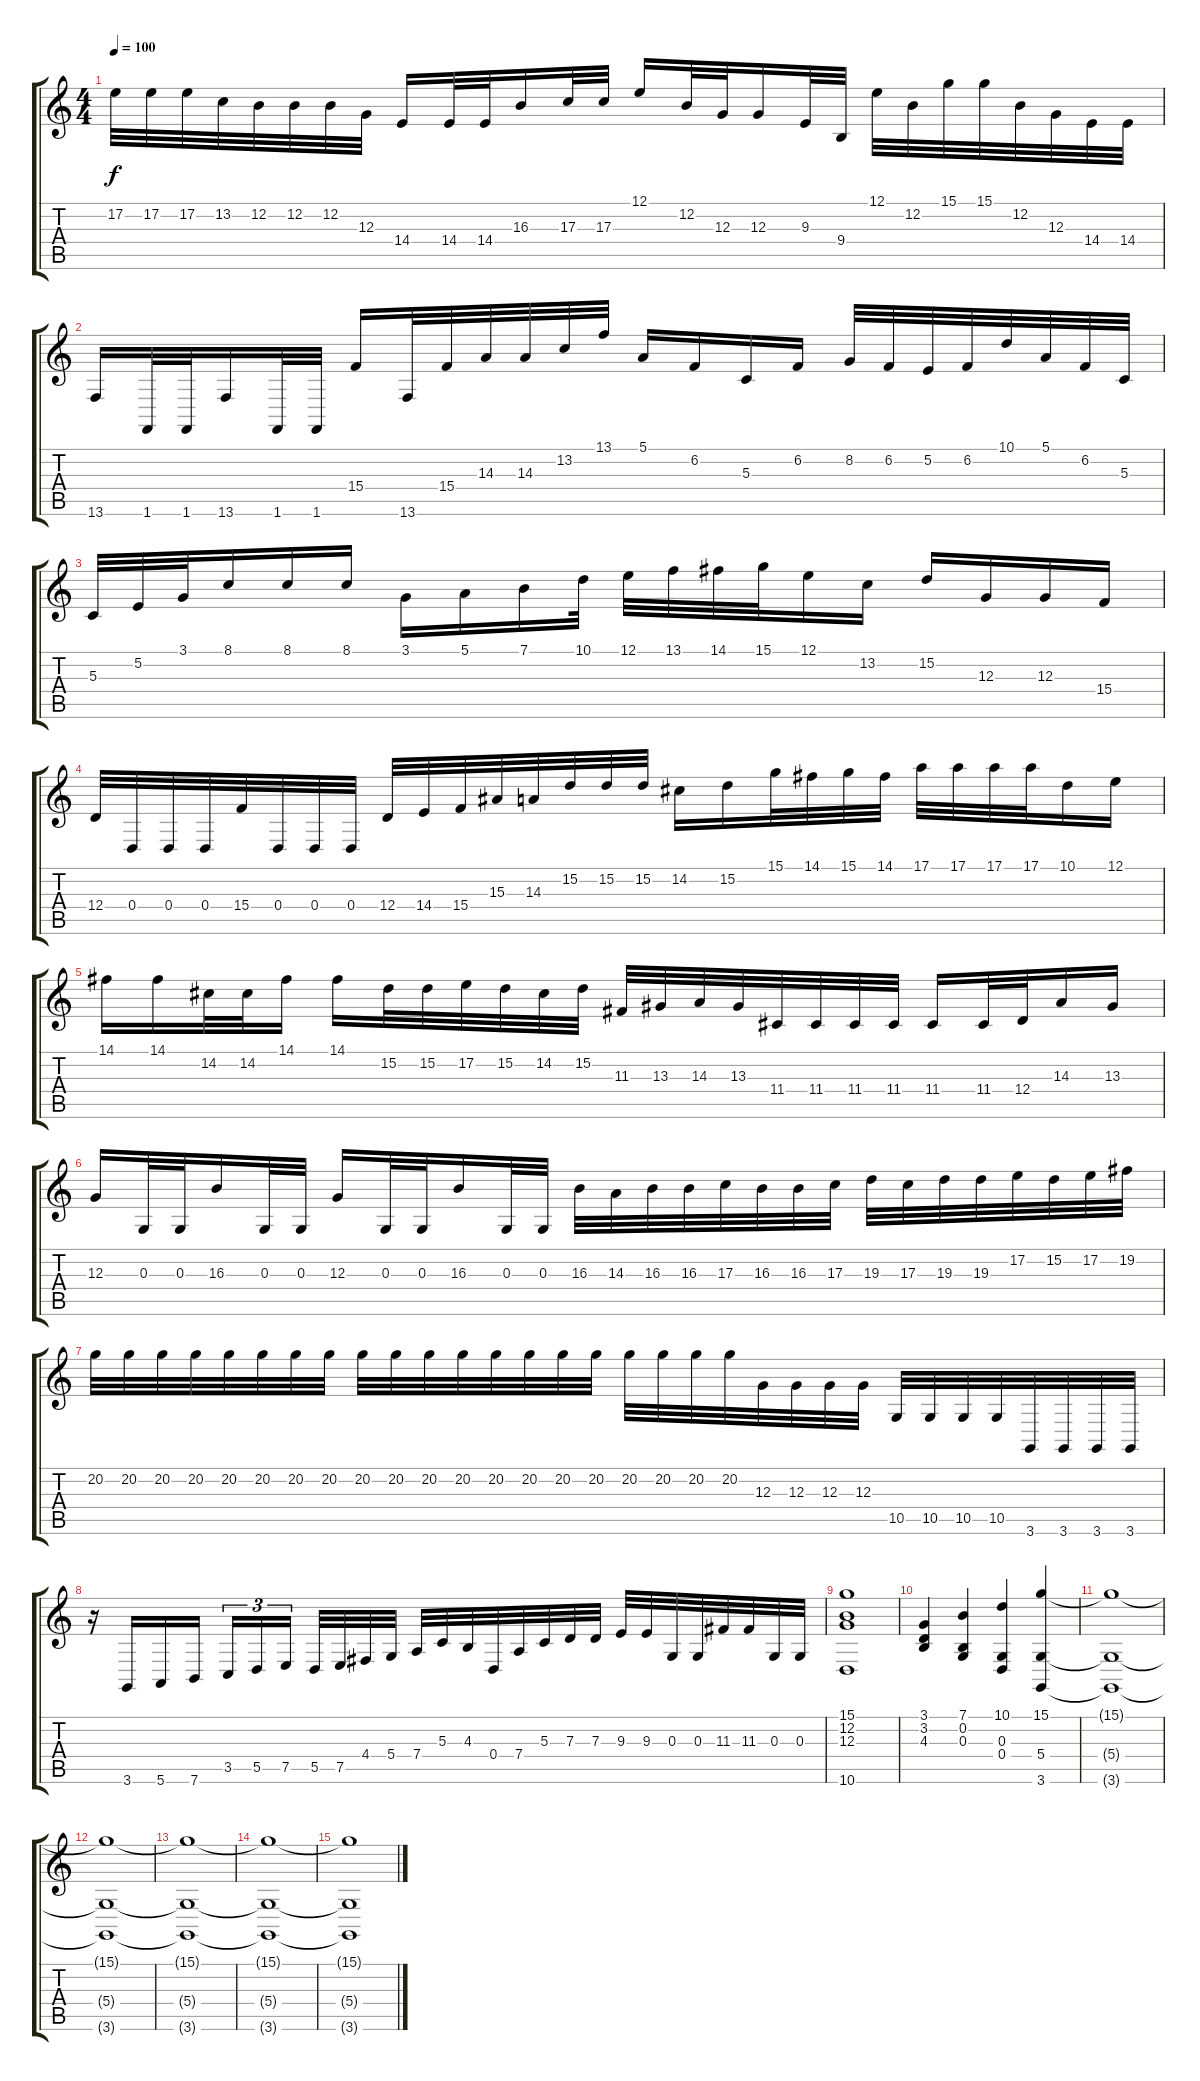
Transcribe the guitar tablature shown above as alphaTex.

\track "" {instrument lead2sawtooth}
\staff {score tabs}
\tuning (E4 B3 G3 D3 A2 E2) {hide}
\ts (4 4)
\tempo 100
\clef g2
\ks c
17.2.32{dy f} 17.2.32 17.2.32 13.2.32 12.2.32 12.2.32 12.2.32 12.3.32 14.4.16 14.4.32 14.4.32 16.3.16 17.3.32 17.3.32 12.1.16 12.2.32 12.3.32 12.3.16 9.3.32 9.4.32 12.1.32 12.2.32 15.1.32 15.1.32 12.2.32 12.3.32 14.4.32 14.4.32 |
13.6.16 1.6.32 1.6.32 13.6.16 1.6.32 1.6.32 15.4.16 13.6.32 15.4.32 14.3.32 14.3.32 13.2.32 13.1.32 5.1.16 6.2.16 5.3.16 6.2.16 8.2.32 6.2.32 5.2.32 6.2.32 10.1.32 5.1.32 6.2.32 5.3.32 |
5.3.32 5.2.32 3.1.32 8.1.16 8.1.16 8.1.16 3.1.16 5.1.16 7.1.16 10.1.32 12.1.32 13.1.32 14.1.32 15.1.32 12.1.16 13.2.16 15.2.16 12.3.16 12.3.16 15.4.16 |
12.4.32 0.4.32 0.4.32 0.4.32 15.4.32 0.4.32 0.4.32 0.4.32 12.4.32 14.4.32 15.4.32 15.3.32 14.3.32 15.2.32 15.2.32 15.2.32 14.2.16 15.2.16 15.1.32 14.1.32 15.1.32 14.1.32 17.1.32 17.1.32 17.1.32 17.1.32 10.1.16 12.1.16 |
14.1.16 14.1.16 14.2.32 14.2.32 14.1.16 14.1.16 15.2.32 15.2.32 17.2.32 15.2.32 14.2.32 15.2.32 11.3.32 13.3.32 14.3.32 13.3.32 11.4.32 11.4.32 11.4.32 11.4.32 11.4.16 11.4.32 12.4.32 14.3.16 13.3.16 |
12.3.16 0.3.32 0.3.32 16.3.16 0.3.32 0.3.32 12.3.16 0.3.32 0.3.32 16.3.16 0.3.32 0.3.32 16.3.32 14.3.32 16.3.32 16.3.32 17.3.32 16.3.32 16.3.32 17.3.32 19.3.32 17.3.32 19.3.32 19.3.32 17.2.32 15.2.32 17.2.32 19.2.32 |
20.2.32 20.2.32 20.2.32 20.2.32 20.2.32 20.2.32 20.2.32 20.2.32 20.2.32 20.2.32 20.2.32 20.2.32 20.2.32 20.2.32 20.2.32 20.2.32 20.2.32 20.2.32 20.2.32 20.2.32 12.3.32 12.3.32 12.3.32 12.3.32 10.5.32 10.5.32 10.5.32 10.5.32 3.6.32 3.6.32 3.6.32 3.6.32 |
r.16 3.6.16 5.6.16 7.6.16 3.5.16{tu (3 2)} 5.5.16{tu (3 2)} 7.5.16{tu (3 2)} 5.5.32 7.5.32 4.4.32 5.4.32 7.4.32 5.3.32 4.3.32 0.4.32 7.4.32 5.3.32 7.3.32 7.3.32 9.3.32 9.3.32 0.3.32 0.3.32 11.3.32 11.3.32 0.3.32 0.3.32 |
(15.1 12.2 12.3 10.6).1 |
(3.1 3.2 4.3).4 (7.1 0.2 0.3).4 (10.1 0.3 0.4).4 (15.1 5.4 3.6).4 |
(15.1{t} 5.4{t} 3.6{t}).1 |
(15.1{t} 5.4{t} 3.6{t}).1 |
(15.1{t} 5.4{t} 3.6{t}).1 |
(15.1{t} 5.4{t} 3.6{t}).1 |
(15.1{t} 5.4{t} 3.6{t}).1
